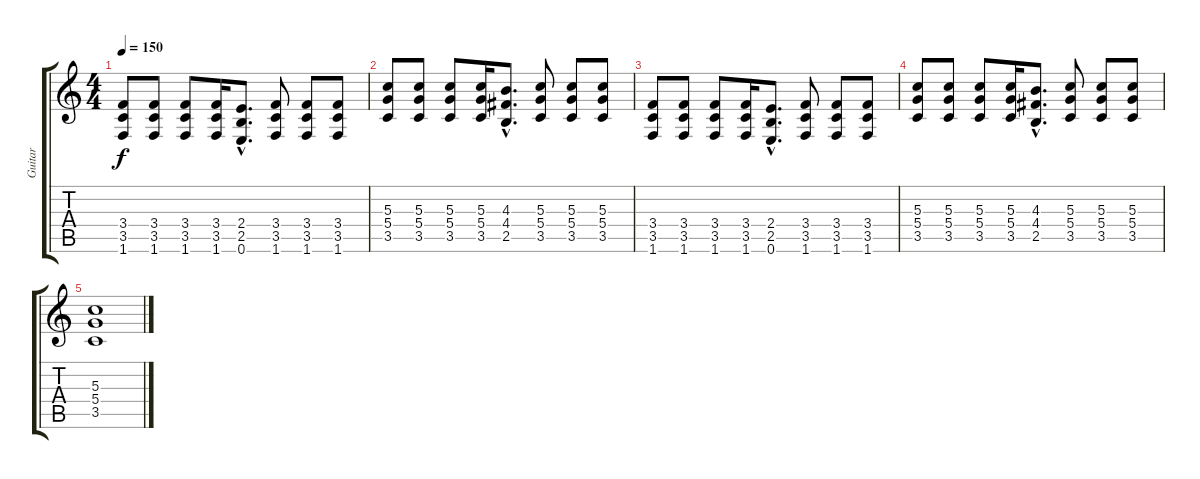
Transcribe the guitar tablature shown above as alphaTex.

\track ("Guitar" "Guitar") {instrument distortionguitar}
\staff {score tabs}
\tuning (E4 B3 G3 D3 A2 E2) {hide}
\ts (4 4)
\tempo 150
\clef g2
\ks c
(3.4 3.5 1.6).8{dy f} (3.4 3.5 1.6).8 (3.4 3.5 1.6).8 (3.4 3.5 1.6).16 (2.4{hac} 2.5{hac} 0.6{hac}).8{d} (3.4 3.5 1.6).8 (3.4 3.5 1.6).8 (3.4 3.5 1.6).8 |
(5.3 5.4 3.5).8 (5.3 5.4 3.5).8 (5.3 5.4 3.5).8 (5.3 5.4 3.5).16 (4.3{hac} 4.4{hac} 2.5{hac}).8{d} (5.3 5.4 3.5).8 (5.3 5.4 3.5).8 (5.3 5.4 3.5).8 |
(3.4 3.5 1.6).8 (3.4 3.5 1.6).8 (3.4 3.5 1.6).8 (3.4 3.5 1.6).16 (2.4{hac} 2.5{hac} 0.6{hac}).8{d} (3.4 3.5 1.6).8 (3.4 3.5 1.6).8 (3.4 3.5 1.6).8 |
(5.3 5.4 3.5).8 (5.3 5.4 3.5).8 (5.3 5.4 3.5).8 (5.3 5.4 3.5).16 (4.3{hac} 4.4{hac} 2.5{hac}).8{d} (5.3 5.4 3.5).8 (5.3 5.4 3.5).8 (5.3 5.4 3.5).8 |
(5.3 5.4 3.5).1
